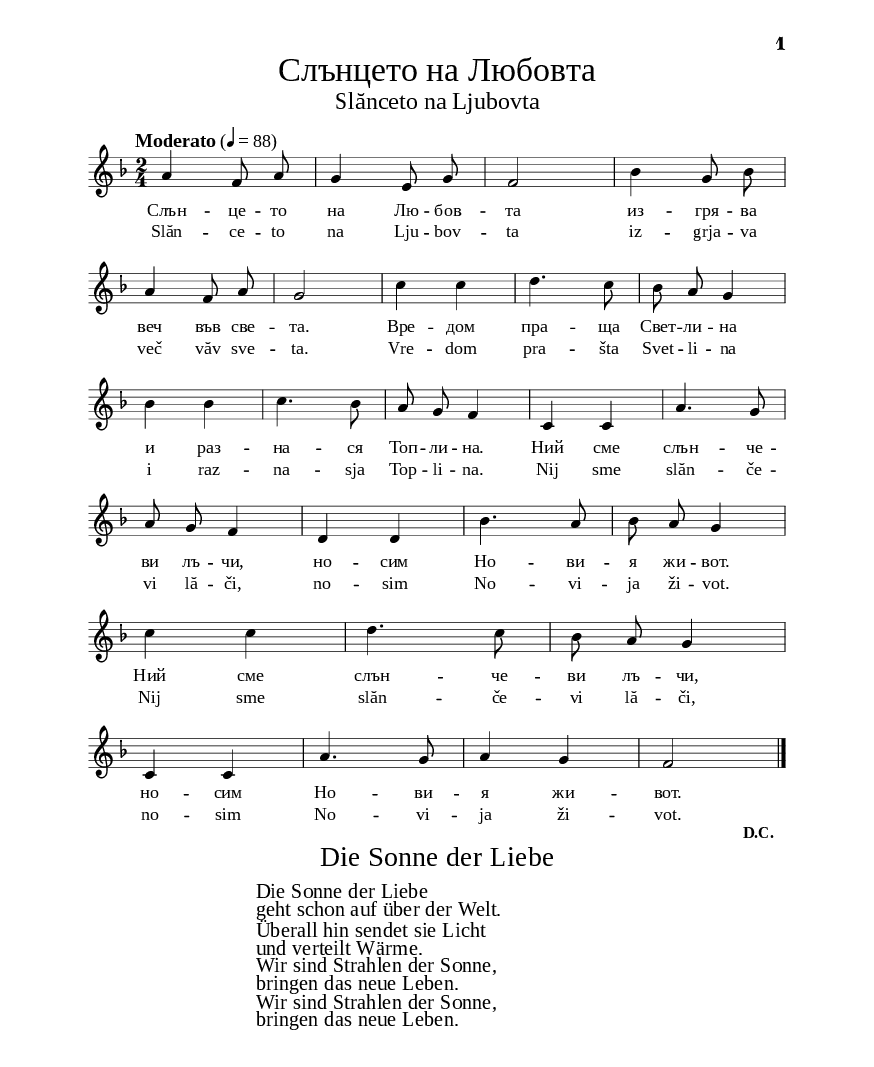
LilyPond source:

\version "2.24.3"

% include paper part and global functions
\include "include/globals.ily"

\bookpart {
  \label #'ref055_1
  \tocItem \markup "Слънцето на Любовта – Slănceto na Ljubovta"
  \include "include/bookpart-paper.ily"
  \score {
    \include "include/score-layout.ily"

    \new Voice \absolute  {
      \clef treble
      \key f \major
      \time 2/4
      \tempoFunc "Moderato" 4 "88"
      \autoBeamOff
      a'4 f'8 a' | g'4 e'8 g' | f'2 | bes'4 g'8 bes' \break | a'4 f'8 a' | g'2  |
      c''4 c'' | d''4. c''8 | bes'8 a' g'4 \break | bes'4 bes'  | c''4. bes'8 | a'8 g' f'4  |
      c'4 c' | a'4. g'8 | \break a'8 g' f'4 |   d'4 d' | bes'4. a'8 | bes'8 a' g'4 | \break
      c''4 c'' | d''4. c''8 |  bes'8 a' g'4 | \break c'4 c' | a'4. g'8 | a'4 g' | f'2 |\break \bar "|."
    }

    \addlyrics {
      Слън -- це -- то на Лю -- бов -- та из -- гря -- ва веч във све -- та.
      Вре -- дом пра -- ща Свет -- ли -- на и раз -- на -- ся Топ -- ли -- на.
      Ний сме слън -- че -- ви лъ -- чи, но -- сим Но -- ви -- я жи -- вот.
      Ний сме слън -- че -- ви лъ -- чи, но -- сим Но -- ви -- я жи -- вот.
    }

   \addlyrics {
      Slăn -- ce -- to na Lju -- bov -- ta iz -- grja -- va več văv sve -- ta.
      Vre -- dom pra -- šta Svet -- li -- na i raz -- na -- sja Top -- li -- na.
      Nij sme slăn -- če -- vi lă -- či, no -- sim No -- vi -- ja ži -- vot.
      Nij sme slăn -- če -- vi lă -- či, no -- sim No -- vi -- ja ži -- vot.
    }
    \header {
      title = \titleFunc "Слънцето на Любовта" "Slănceto na Ljubovta"
    }

    \midi{}

  } % score

  \markup \dc-one "D.C."

  % include foreign translation(s) of the song
  \version "2.24.3"

\markup \fill-line { \fontsize #deTitleFontSize "Die Sonne der Liebe" }
\markup \null
\markup \null

\markup \fontsize #deCoupletFontSize {
  \hspace #20
  \override #`(baseline-skip . ,deCoupletBaselineSkip)

  \column {

    \line { "   " Die Sonne der Liebe}

    \line { "   " geht schon auf über der Welt.}

    \line { "   " Überall hin sendet sie Licht}

    \line { "   " und verteilt Wärme.}

    \line {  "   "  Wir sind Strahlen der Sonne,}

    \line { "   " bringen das neue Leben.}

    \line { "   " Wir sind Strahlen der Sonne,}

    \line { "   " bringen das neue Leben.}



  }

}

%---------------------------------------------------------------------


} % bookpart
